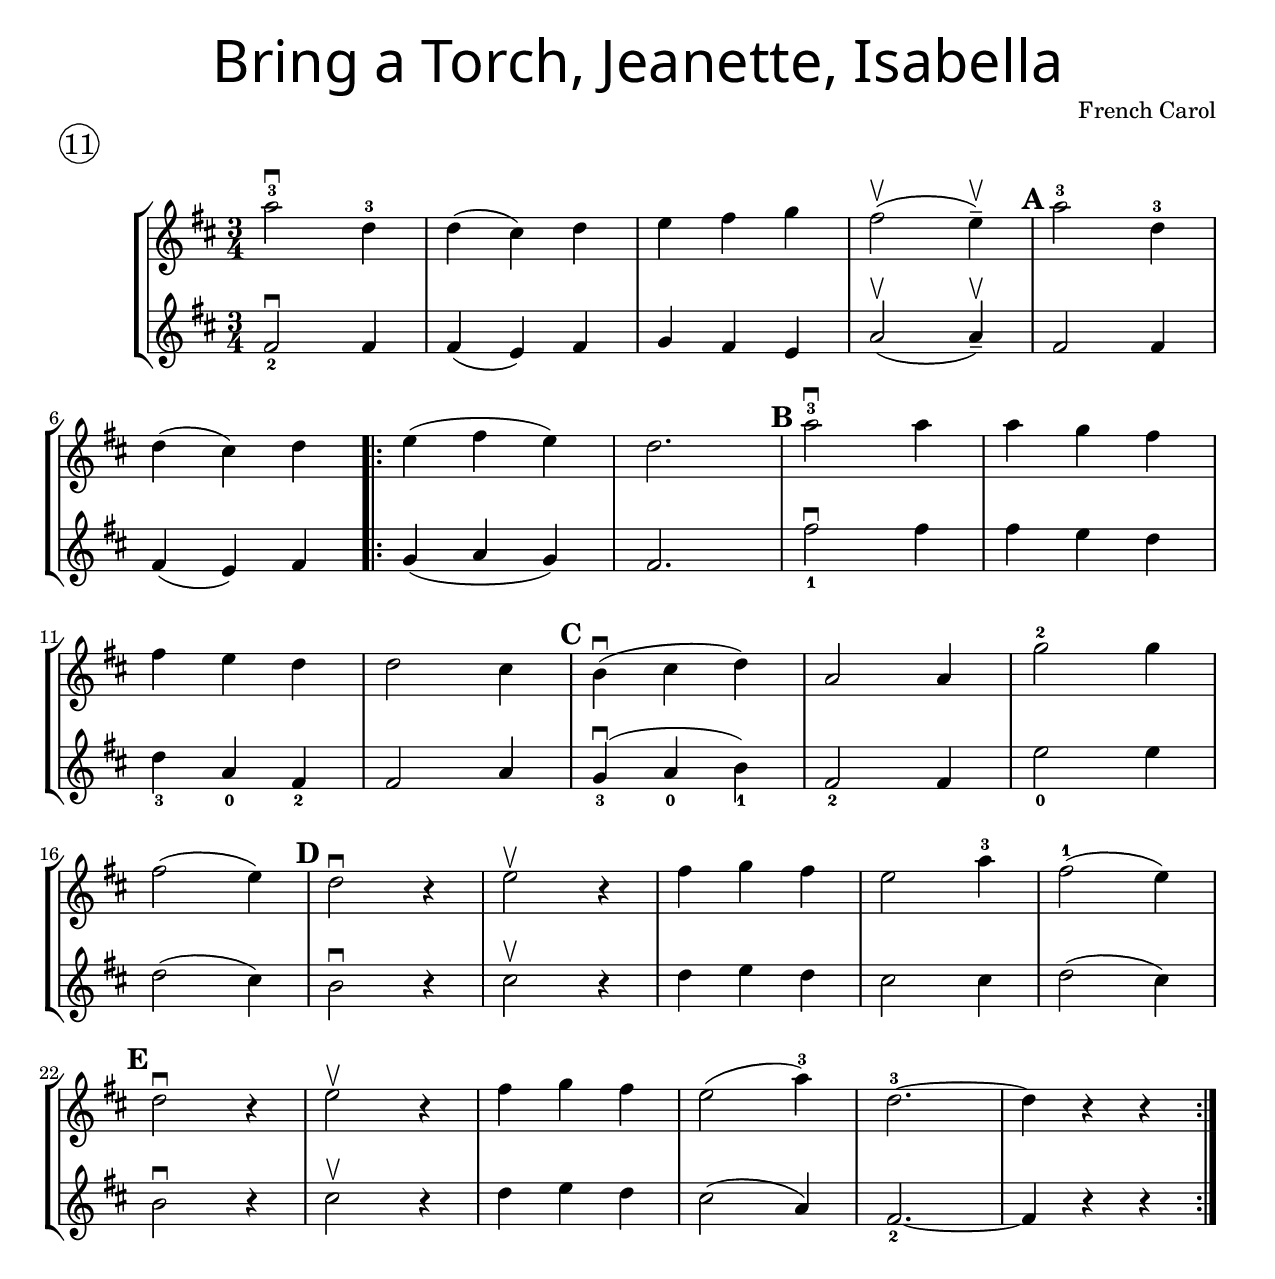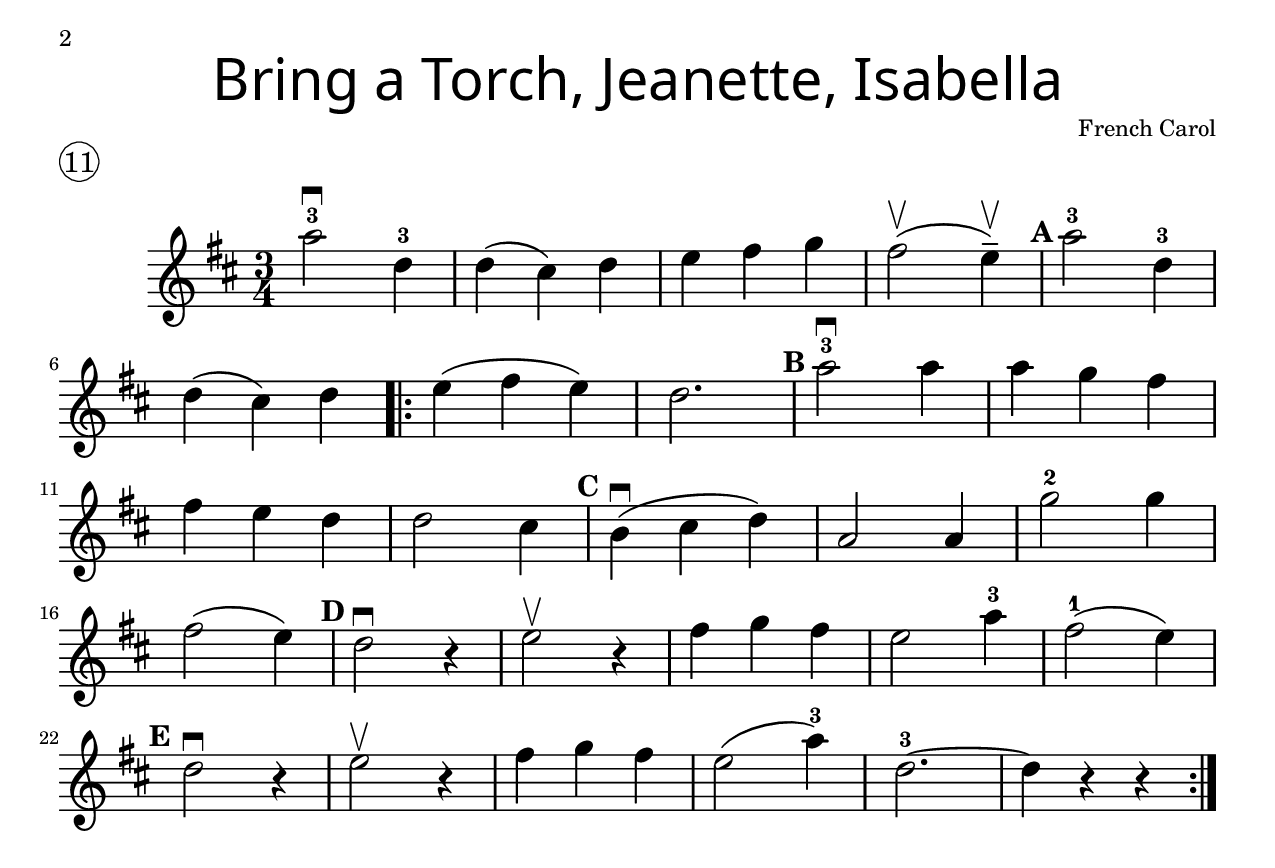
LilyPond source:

\version "2.19.40"
\language "english"
#(set-default-paper-size "letter")


first = \relative a' {
  \set Score.markFormatter = #format-mark-box-barnumbers
  \time 3/4
  \key d \major

  a'2-3\downbow d,4-3 |
  d4(cs4) d4 |
  e4 fs g4 |
  fs2\upbow (e4--\upbow) |
  \mark \default
  a2-3 d,4-3 |
  \break

  d4(cs4) d4 |
  \repeat volta 2 {
    e4(fs4 e4) |
    d2. |
    \mark \default
    a'2-3\downbow a4 |
    a4 g4 fs4 |
    \break

    fs4 e4 d4 |
    d2 cs4 |
    \mark \default
    b4\downbow(cs4 d4) |
    a2 a4 |
    g'2-2 g4 |
    \break

    fs2(e4) |
    \mark \default
    d2\downbow r4 |
    e2\upbow r4 |
    fs4 g fs |
    e2 a4-3 |
    fs2-1 ( e4) |
    \break

    \mark \default
    d2\downbow r4 |
    e2\upbow r4 |
    fs4 g fs4 |
    e2(a4-3) |
    d,2.-3 ~ |
    d4 r4 r4
  }

}
second = \relative a' {
  \time 3/4
  \key d \major

  fs2_2\downbow fs4 |
  fs4(e4) fs4 |
  g4 fs e |
  a2\upbow (a4--\upbow) |
  fs2 fs4 |
  \break

  fs4(e4) fs4 |
  g4 (a g) |
  fs2. |
  fs'2_1\downbow fs4 |
  fs4 e d |

  d4_3 a_0 fs4_2 |
  fs2 a4 |
  g4_3\downbow(a_0 b_1) |
  fs2_2 fs4 |
  e'2_0 e4 |
  \break

  d2(cs4) |
  b2\downbow r4 |
  cs2\upbow r4 |
  d4 e d |
  cs2 cs4 |
  d2(cs4) |
  b2\downbow r4 | cs2\upbow r4 |
  d e d | cs2(a4) | fs2._2 ~ | fs4 r4 r4
}

\bookpart {
  \header {
    title = \markup {
      \override #'(font-name . "SantasSleighFull")
      \override #'(font-size . 8)
      { "Bring a Torch, Jeanette, Isabella" }
    }
    piece = \markup \huge \circle 11
    instrument = ""
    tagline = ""
    composer = "French Carol"
  }

  \score {
    \new StaffGroup <<
      \new Staff {
        \first
      }
      \new Staff {
        \second
      }
    >>
  }
}

\bookpart {
  \header {
    title = \markup {
      \override #'(font-name . "SantasSleighFull")
      \override #'(font-size . 8)
      { "Bring a Torch, Jeanette, Isabella" }
    }
    piece = \markup \huge \circle 11
    instrument = ""
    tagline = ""
    composer = "French Carol"
  }
  \score {
    \new Staff \with {
      \magnifyStaff #4/3
    } {
      \first
    }
  }
}
